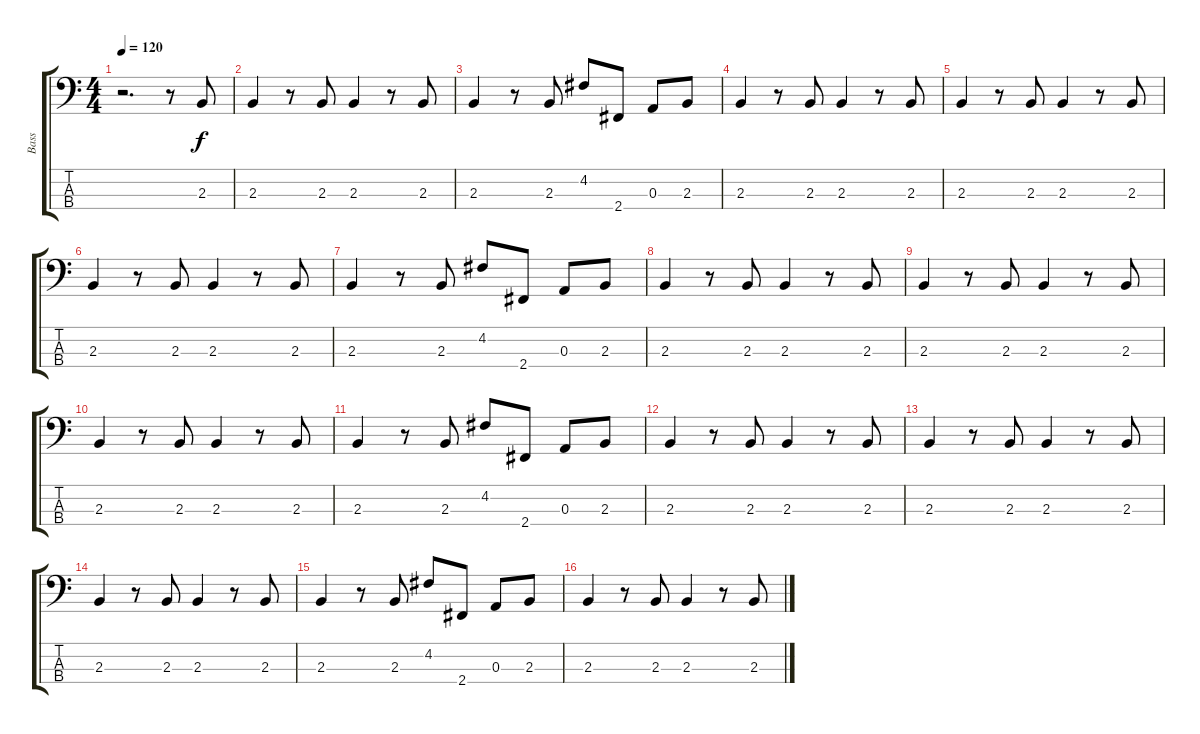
\track ("Bass" "Bass") {instrument electricbassfinger}
\staff {score tabs}
\tuning (G2 D2 A1 E1) {hide}
\ts (4 4)
\tempo 120
\clef f4
\ks c
r.2{d dy f instrument electricbassfinger} r.8{volume 0} 2.3.8{volume 3} |
2.3.4 r.8 2.3.8 2.3.4 r.8 2.3.8 |
2.3.4 r.8 2.3.8 4.2.8 2.4.8 0.3.8 2.3.8 |
2.3.4{volume 16} r.8 2.3.8 2.3.4 r.8 2.3.8 |
2.3.4 r.8 2.3.8 2.3.4 r.8 2.3.8 |
2.3.4 r.8 2.3.8 2.3.4 r.8 2.3.8 |
2.3.4 r.8 2.3.8 4.2.8 2.4.8 0.3.8 2.3.8 |
2.3.4 r.8 2.3.8 2.3.4 r.8 2.3.8 |
2.3.4 r.8 2.3.8 2.3.4 r.8 2.3.8 |
2.3.4 r.8 2.3.8 2.3.4 r.8 2.3.8 |
2.3.4 r.8 2.3.8 4.2.8 2.4.8 0.3.8 2.3.8 |
2.3.4 r.8 2.3.8 2.3.4 r.8 2.3.8 |
2.3.4 r.8 2.3.8 2.3.4 r.8 2.3.8 |
2.3.4 r.8 2.3.8 2.3.4 r.8 2.3.8 |
2.3.4 r.8 2.3.8 4.2.8 2.4.8 0.3.8 2.3.8 |
2.3.4 r.8 2.3.8 2.3.4 r.8 2.3.8
